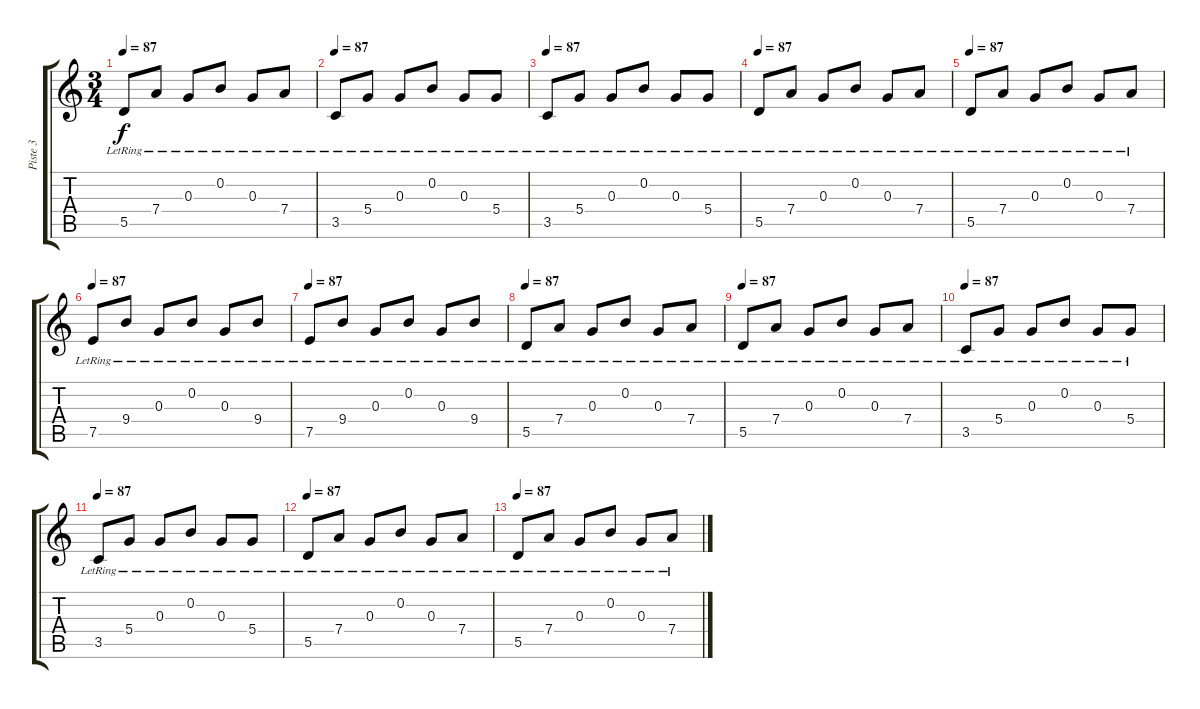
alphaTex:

\track ("Piste 3" "Piste 3") {instrument electricguitarclean}
\staff {score tabs}
\tuning (E4 B3 G3 D3 A2 E2) {hide}
\ts (3 4)
\tempo 87
\clef g2
\ks c
5.5{lr}.8{dy f} 7.4{lr}.8 0.3{lr}.8 0.2{lr}.8 0.3{lr}.8 7.4{lr}.8 |
\tempo 87
3.5{lr}.8 5.4{lr}.8 0.3{lr}.8 0.2{lr}.8 0.3{lr}.8 5.4{lr}.8 |
\tempo 87
3.5{lr}.8 5.4{lr}.8 0.3{lr}.8 0.2{lr}.8 0.3{lr}.8 5.4{lr}.8 |
\tempo 87
5.5{lr}.8 7.4{lr}.8 0.3{lr}.8 0.2{lr}.8 0.3{lr}.8 7.4{lr}.8 |
\tempo 87
5.5{lr}.8 7.4{lr}.8 0.3{lr}.8 0.2{lr}.8 0.3{lr}.8 7.4{lr}.8 |
\tempo 87
7.5{lr}.8 9.4{lr}.8 0.3{lr}.8 0.2{lr}.8 0.3{lr}.8 9.4{lr}.8 |
\tempo 87
7.5{lr}.8 9.4{lr}.8 0.3{lr}.8 0.2{lr}.8 0.3{lr}.8 9.4{lr}.8 |
\tempo 87
5.5{lr}.8 7.4{lr}.8 0.3{lr}.8 0.2{lr}.8 0.3{lr}.8 7.4{lr}.8 |
\tempo 87
5.5{lr}.8 7.4{lr}.8 0.3{lr}.8 0.2{lr}.8 0.3{lr}.8 7.4{lr}.8 |
\tempo 87
3.5{lr}.8 5.4{lr}.8 0.3{lr}.8 0.2{lr}.8 0.3{lr}.8 5.4{lr}.8 |
\tempo 87
3.5{lr}.8 5.4{lr}.8 0.3{lr}.8 0.2{lr}.8 0.3{lr}.8 5.4{lr}.8 |
\tempo 87
5.5{lr}.8 7.4{lr}.8 0.3{lr}.8 0.2{lr}.8 0.3{lr}.8 7.4{lr}.8 |
\tempo 87
5.5{lr}.8 7.4{lr}.8 0.3{lr}.8 0.2{lr}.8 0.3{lr}.8 7.4{lr}.8
